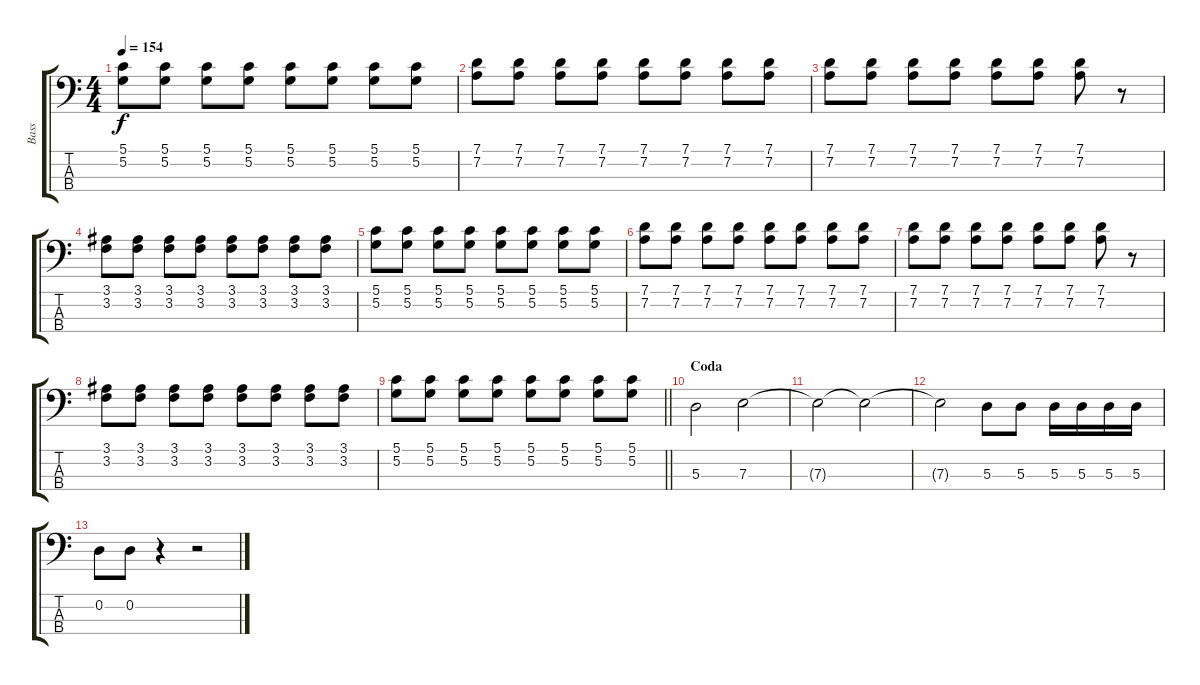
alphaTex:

\track ("Bass" "Bass") {instrument electricbasspick}
\staff {score tabs}
\tuning (G2 D2 A1 E1) {hide}
\ts (4 4)
\tempo 154
\clef f4
\ks c
(5.1 5.2).8{dy f} (5.1 5.2).8 (5.1 5.2).8 (5.1 5.2).8 (5.1 5.2).8 (5.1 5.2).8 (5.1 5.2).8 (5.1 5.2).8 |
(7.1 7.2).8 (7.1 7.2).8 (7.1 7.2).8 (7.1 7.2).8 (7.1 7.2).8 (7.1 7.2).8 (7.1 7.2).8 (7.1 7.2).8 |
(7.1 7.2).8 (7.1 7.2).8 (7.1 7.2).8 (7.1 7.2).8 (7.1 7.2).8 (7.1 7.2).8 (7.1 7.2).8 r.8 |
(3.1 3.2).8 (3.1 3.2).8 (3.1 3.2).8 (3.1 3.2).8 (3.1 3.2).8 (3.1 3.2).8 (3.1 3.2).8 (3.1 3.2).8 |
(5.1 5.2).8 (5.1 5.2).8 (5.1 5.2).8 (5.1 5.2).8 (5.1 5.2).8 (5.1 5.2).8 (5.1 5.2).8 (5.1 5.2).8 |
(7.1 7.2).8 (7.1 7.2).8 (7.1 7.2).8 (7.1 7.2).8 (7.1 7.2).8 (7.1 7.2).8 (7.1 7.2).8 (7.1 7.2).8 |
(7.1 7.2).8 (7.1 7.2).8 (7.1 7.2).8 (7.1 7.2).8 (7.1 7.2).8 (7.1 7.2).8 (7.1 7.2).8 r.8 |
(3.1 3.2).8 (3.1 3.2).8 (3.1 3.2).8 (3.1 3.2).8 (3.1 3.2).8 (3.1 3.2).8 (3.1 3.2).8 (3.1 3.2).8 |
\barLineRight lightlight
(5.1 5.2).8 (5.1 5.2).8 (5.1 5.2).8 (5.1 5.2).8 (5.1 5.2).8 (5.1 5.2).8 (5.1 5.2).8 (5.1 5.2).8 |
\section ("" "Coda")
5.3.2 7.3.2 |
7.3{t}.2 7.3{t}.2 |
7.3{t}.2 5.3.8 5.3.8 5.3.16 5.3.16 5.3.16 5.3.16 |
0.2.8 0.2.8 r.4 r.2
